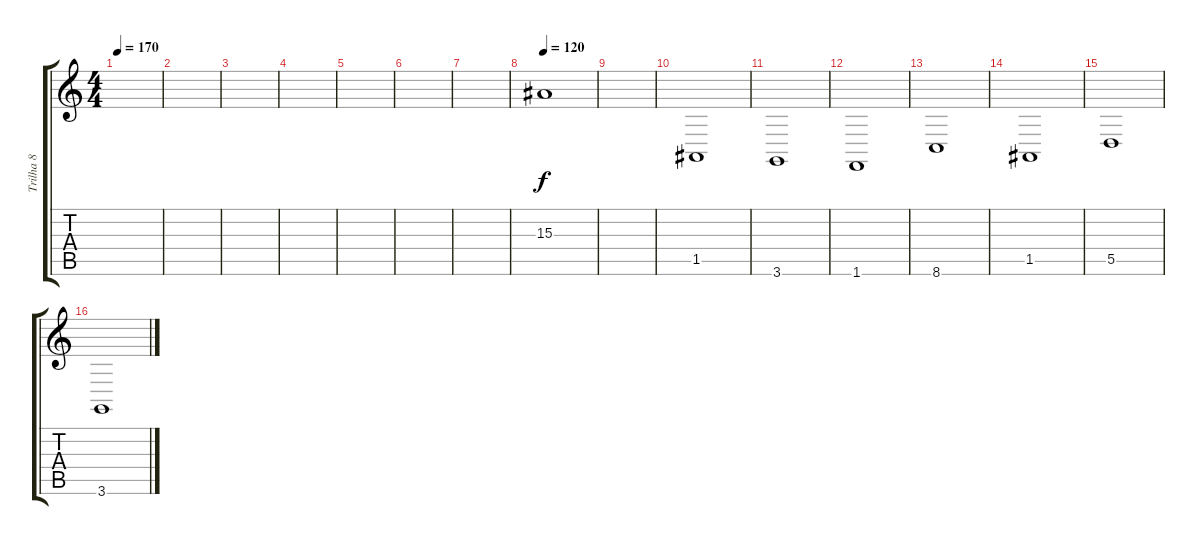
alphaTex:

\track ("Trilha 8" "Trilha 8") {instrument orchestrahit}
\staff {score tabs}
\tuning (E4 B3 G3 D3 A2 E2) {hide}
\ts (4 4)
\tempo 170
\clef g2
\ks c
|
|
|
|
|
|
|
\tempo 120
15.3.1 |
|
1.5.1{volume 10 instrument brasssection} |
3.6.1 |
1.6.1 |
8.6.1 |
1.5.1 |
5.5.1 |
3.6.1
